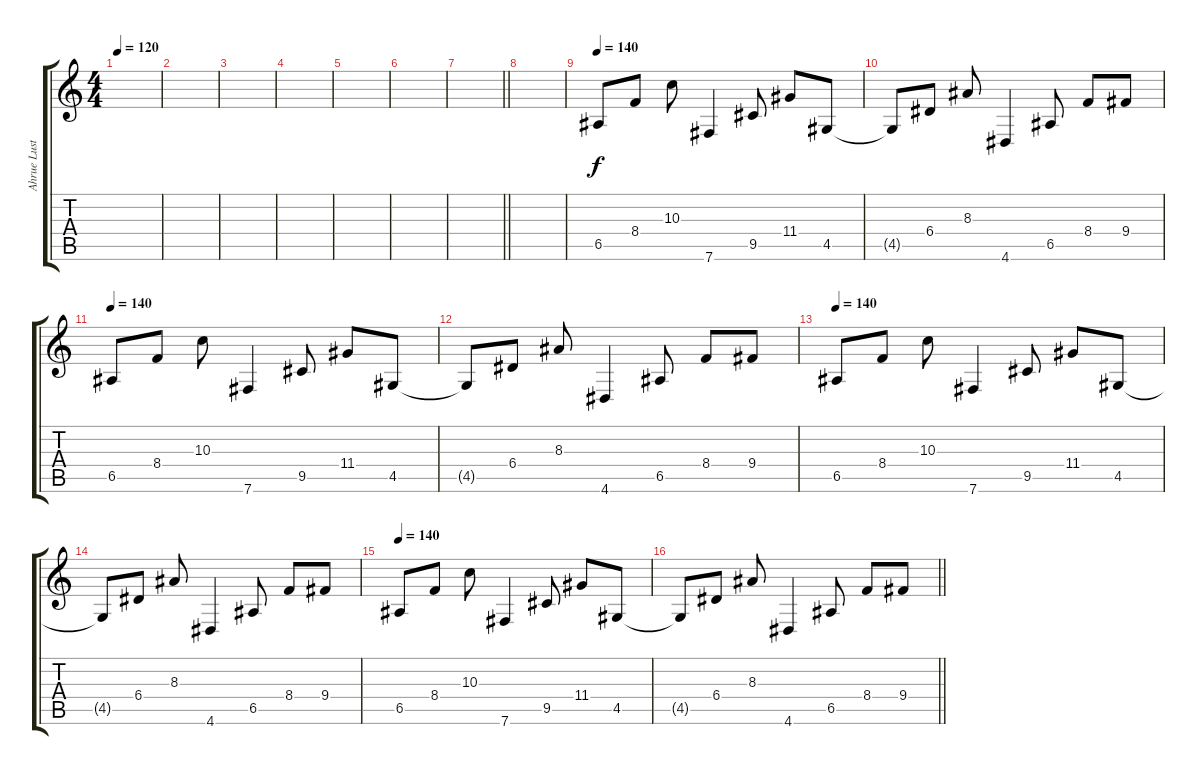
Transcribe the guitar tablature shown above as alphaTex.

\track ("Ahrue Luster" "Ahrue Lust") {instrument distortionguitar}
\staff {score tabs}
\tuning (B3 Gb3 D3 A2 E2 B1) {hide}
\ts (4 4)
\tempo 120
\clef g2
\ks c
|
|
|
|
|
|
\barLineRight lightlight
|
|
\tempo 140
6.5.8 8.4.8 10.3.8 7.6.4 9.5.8 11.4.8 4.5.8 |
4.5{t}.8 6.4.8 8.3.8 4.6.4 6.5.8 8.4.8 9.4.8 |
\tempo 140
6.5.8 8.4.8 10.3.8 7.6.4 9.5.8 11.4.8 4.5.8 |
4.5{t}.8 6.4.8 8.3.8 4.6.4 6.5.8 8.4.8 9.4.8 |
\tempo 140
6.5.8 8.4.8 10.3.8 7.6.4 9.5.8 11.4.8 4.5.8 |
4.5{t}.8 6.4.8 8.3.8 4.6.4 6.5.8 8.4.8 9.4.8 |
\tempo 140
6.5.8 8.4.8 10.3.8 7.6.4 9.5.8 11.4.8 4.5.8 |
\barLineRight lightlight
4.5{t}.8 6.4.8 8.3.8 4.6.4 6.5.8 8.4.8 9.4.8
